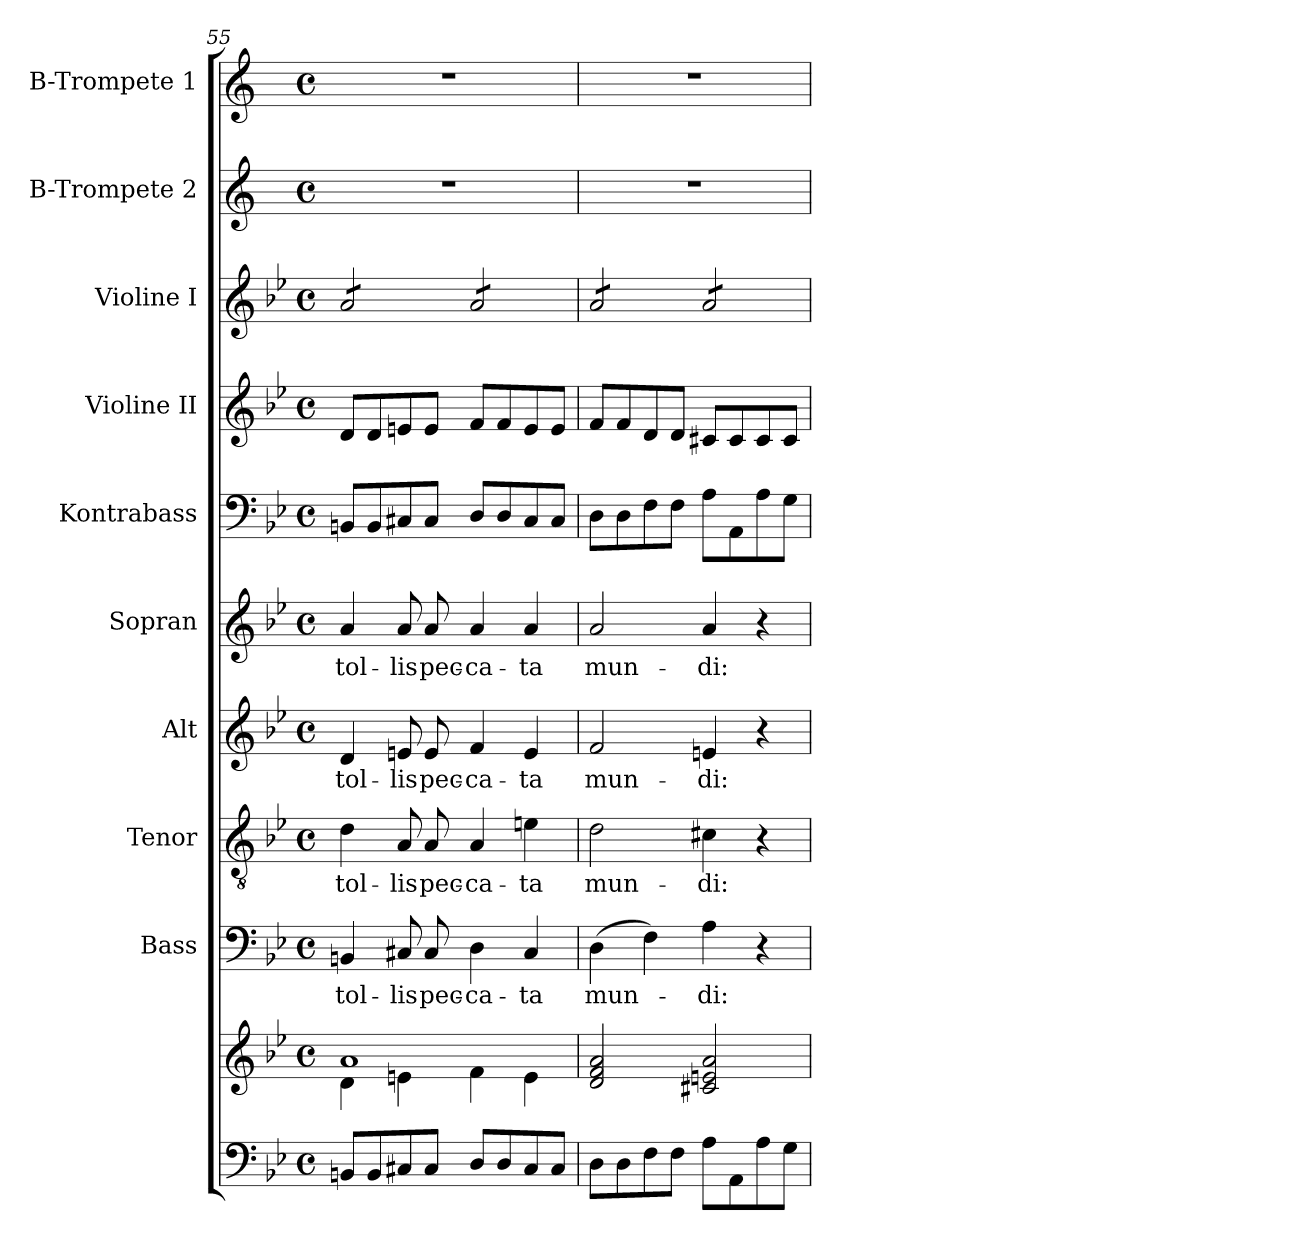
**kern	**kern	**kern	**text	**kern	**text	**kern	**text	**kern	**text	**kern	**kern	**kern	**kern	**kern
*part10	*part10	*part9	*part9	*part8	*part8	*part7	*part7	*part6	*part6	*part5	*part4	*part3	*part2	*part1
*staff11	*staff10	*staff9	*staff9	*staff8	*staff8	*staff7	*staff7	*staff6	*staff6	*staff5	*staff4	*staff3	*staff2	*staff1
*	*	*I"Bass	*	*I"Tenor	*	*I"Alt	*	*I"Sopran	*	*I"Kontrabass	*I"Violine II	*I"Violine I	*I"B-Trompete 2	*I"B-Trompete 1
*	*	*I'B.	*	*I'T.	*	*I'A.	*	*I'S.	*	*I'Kb.	*I'Vl. II	*I'Vl. I	*I'B Trp. 2	*I'B Trp. 1
!!LO:PB:g=z
*clefF4	*clefG2	*clefF4	*	*clefGv2	*	*clefG2	*	*clefG2	*	*clefF4	*clefG2	*clefG2	*clefG2	*clefG2
*	*	*	*	*	*	*	*	*	*	*ITrd7c12	*	*	*ITrd1c2	*ITrd1c2
*k[b-e-]	*k[b-e-]	*k[b-e-]	*	*k[b-e-]	*	*k[b-e-]	*	*k[b-e-]	*	*k[b-e-]	*k[b-e-]	*k[b-e-]	*k[b-e-]	*k[b-e-]
*B-:	*B-:	*B-:	*	*B-:	*	*B-:	*	*B-:	*	*B-:	*B-:	*B-:	*B-:	*B-:
*M4/4	*M4/4	*M4/4	*	*M4/4	*	*M4/4	*	*M4/4	*	*M4/4	*M4/4	*M4/4	*M4/4	*M4/4
*met(c)	*met(c)	*met(c)	*	*met(c)	*	*met(c)	*	*met(c)	*	*met(c)	*met(c)	*met(c)	*met(c)	*met(c)
=55	=55	=55	=55	=55	=55	=55	=55	=55	=55	=55	=55	=55	=55	=55
*	*^	*	*	*	*	*	*	*	*	*	*	*	*	*
!	!	!	!	!LO:LY:b	!	!LO:LY:b	!	!LO:LY:b	!	!LO:LY:b	!	!	!	!	!
*	*	*	*	*	*	*	*	*	*	*	*	*	*tremolo	*	*
8BBn/L	1a	4d\	4BBn/	tol-	4d\	tol-	4d/	tol-	4a/	tol-	8BBBn/L	8d/L	8a/L	1r	1r
8BB/	.	.	.	.	.	.	.	.	.	.	8BBB/	8d/	8a/	.	.
!	!	!	!	!LO:LY:b	!	!LO:LY:b	!	!LO:LY:b	!	!LO:LY:b	!	!	!	!	!
8C#X/	.	4en\	8C#X/	-lis	8A/	-lis	8en/	-lis	8a/	-lis	8CC#X/	8en/	8a/	.	.
!	!	!	!	!LO:LY:b	!	!LO:LY:b	!	!LO:LY:b	!	!LO:LY:b	!	!	!	!	!
8C#/J	.	.	8C#/	pec-	8A/	pec-	8e/	pec-	8a/	pec-	8CC#/J	8e/J	8a/J	.	.
!	!	!	!	!LO:LY:b	!	!LO:LY:b	!	!LO:LY:b	!	!LO:LY:b	!	!	!	!	!
8D/L	.	4f\	4D\	-ca-	4A/	-ca-	4f/	-ca-	4a/	-ca-	8DD/L	8f/L	8a/L	.	.
8D/	.	.	.	.	.	.	.	.	.	.	8DD/	8f/	8a/	.	.
!	!	!	!	!LO:LY:b	!	!LO:LY:b	!	!LO:LY:b	!	!LO:LY:b	!	!	!	!	!
8C#/	.	4e\	4C#/	-ta	4en\	-ta	4e/	-ta	4a/	-ta	8CC#/	8e/	8a/	.	.
8C#/J	.	.	.	.	.	.	.	.	.	.	8CC#/J	8e/J	8a/J	.	.
*	*v	*v	*	*	*	*	*	*	*	*	*	*	*	*	*
=56	=56	=56	=56	=56	=56	=56	=56	=56	=56	=56	=56	=56	=56	=56
!	!	!	!LO:LY:b	!	!LO:LY:b	!	!LO:LY:b	!	!LO:LY:b	!	!	!	!	!
8D\L	2d/ 2f/ 2a/	(>4D\	mun-	2d\	mun-	2f/	mun-	2a/	mun-	8DD\L	8f/L	8a/L	1r	1r
8D\	.	.	.	.	.	.	.	.	.	8DD\	8f/	8a/	.	.
8F\	.	4F\)	.	.	.	.	.	.	.	8FF\	8d/	8a/	.	.
8F\J	.	.	.	.	.	.	.	.	.	8FF\J	8d/J	8a/J	.	.
!	!	!	!LO:LY:b	!	!LO:LY:b	!	!LO:LY:b	!	!LO:LY:b	!	!	!	!	!
8A\L	2c#X/ 2en/ 2a/	4A\	-di:	4c#X\	-di:	4en/	-di:	4a/	-di:	8AA\L	8c#X/L	8a/L	.	.
8AA\	.	.	.	.	.	.	.	.	.	8AAA\	8c#/	8a/	.	.
8A\	.	4r	.	4r	.	4r	.	4r	.	8AA\	8c#/	8a/	.	.
8G\J	.	.	.	.	.	.	.	.	.	8GG\J	8c#/J	8a/J	.	.
*	*	*	*	*	*	*	*	*	*	*	*	*Xtremolo	*	*
=	=	=	=	=	=	=	=	=	=	=	=	=	=	=
*-	*-	*-	*-	*-	*-	*-	*-	*-	*-	*-	*-	*-	*-	*-
